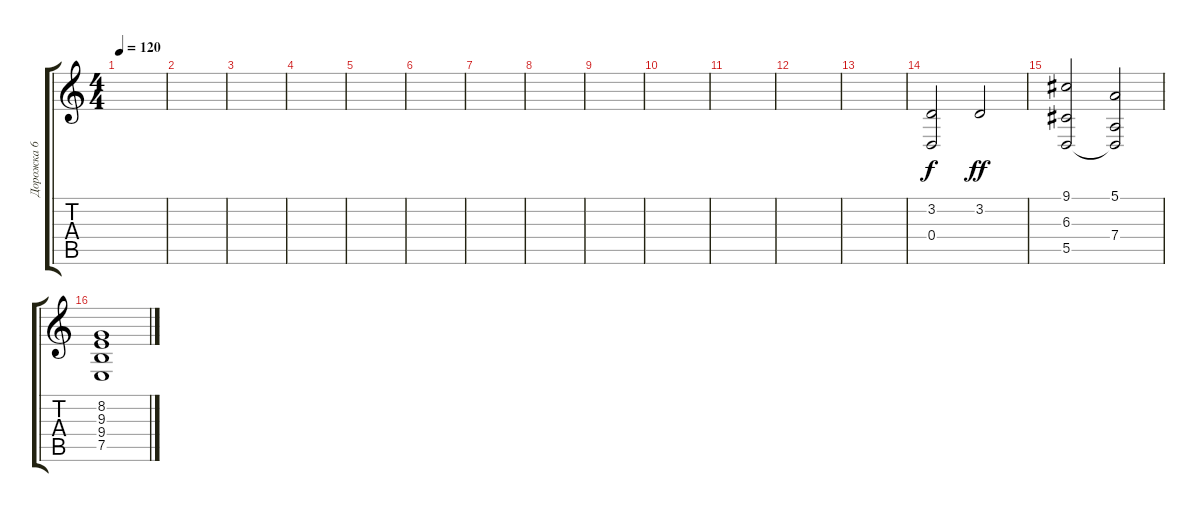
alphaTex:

\track ("Дорожка 6" "Дорожка 6") {instrument acousticgrandpiano}
\staff {score tabs}
\tuning (E4 B3 G3 D3 A2 E2) {hide}
\ts (4 4)
\tempo 120
\clef g2
\ks c
|
|
|
|
|
|
|
|
|
|
|
|
|
(3.2 0.4).2 3.2.2{dy ff} |
(9.1 6.3 5.5).2 (5.1 7.4 5.5{t}).2 |
(8.2 9.3 9.4 7.5).1
